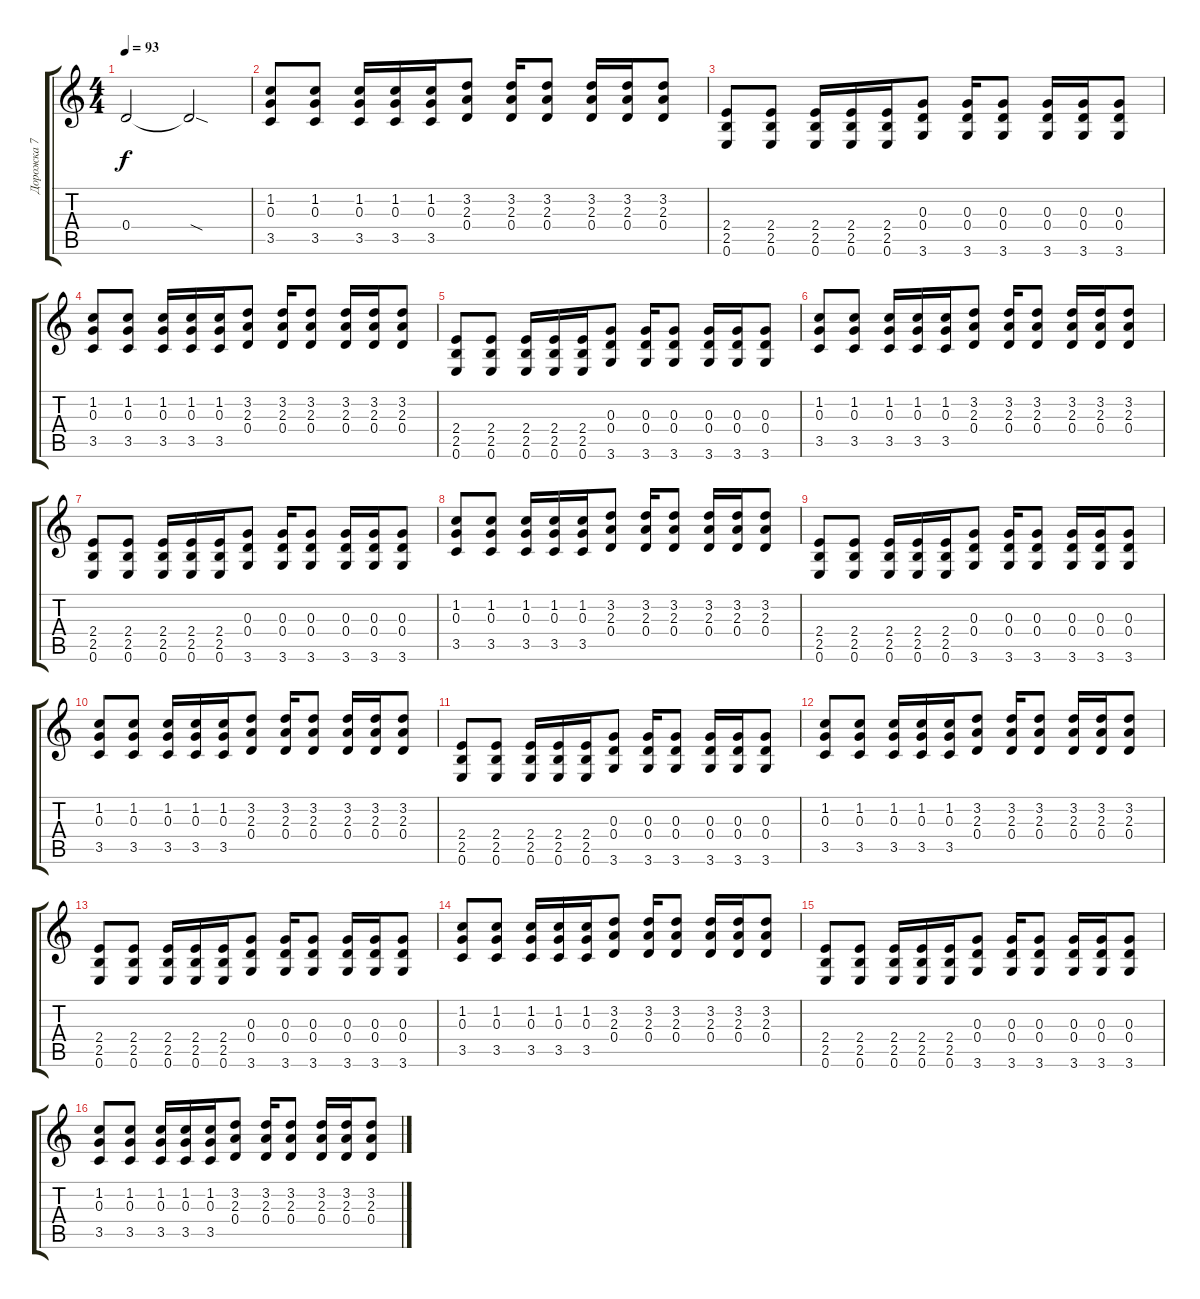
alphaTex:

\track ("Дорожка 7" "Дорожка 7") {instrument distortionguitar}
\staff {score tabs}
\tuning (E4 B3 G3 D3 A2 E2) {hide}
\ts (4 4)
\tempo 93
\clef g2
\ks c
0.4{t}.2{dy f} 0.4{sod t}.2 |
(1.2 0.3 3.5).8 (1.2 0.3 3.5).8 (1.2 0.3 3.5).16 (1.2 0.3 3.5).16 (1.2 0.3 3.5).16 (3.2 2.3 0.4).8 (3.2 2.3 0.4).16 (3.2 2.3 0.4).8 (3.2 2.3 0.4).16 (3.2 2.3 0.4).16 (3.2 2.3 0.4).8 |
(2.4 2.5 0.6).8 (2.4 2.5 0.6).8 (2.4 2.5 0.6).16 (2.4 2.5 0.6).16 (2.4 2.5 0.6).16 (0.3 0.4 3.6).8 (0.3 0.4 3.6).16 (0.3 0.4 3.6).8 (0.3 0.4 3.6).16 (0.3 0.4 3.6).16 (0.3 0.4 3.6).8 |
(1.2 0.3 3.5).8 (1.2 0.3 3.5).8 (1.2 0.3 3.5).16 (1.2 0.3 3.5).16 (1.2 0.3 3.5).16 (3.2 2.3 0.4).8 (3.2 2.3 0.4).16 (3.2 2.3 0.4).8 (3.2 2.3 0.4).16 (3.2 2.3 0.4).16 (3.2 2.3 0.4).8 |
(2.4 2.5 0.6).8 (2.4 2.5 0.6).8 (2.4 2.5 0.6).16 (2.4 2.5 0.6).16 (2.4 2.5 0.6).16 (0.3 0.4 3.6).8 (0.3 0.4 3.6).16 (0.3 0.4 3.6).8 (0.3 0.4 3.6).16 (0.3 0.4 3.6).16 (0.3 0.4 3.6).8 |
(1.2 0.3 3.5).8 (1.2 0.3 3.5).8 (1.2 0.3 3.5).16 (1.2 0.3 3.5).16 (1.2 0.3 3.5).16 (3.2 2.3 0.4).8 (3.2 2.3 0.4).16 (3.2 2.3 0.4).8 (3.2 2.3 0.4).16 (3.2 2.3 0.4).16 (3.2 2.3 0.4).8 |
(2.4 2.5 0.6).8 (2.4 2.5 0.6).8 (2.4 2.5 0.6).16 (2.4 2.5 0.6).16 (2.4 2.5 0.6).16 (0.3 0.4 3.6).8 (0.3 0.4 3.6).16 (0.3 0.4 3.6).8 (0.3 0.4 3.6).16 (0.3 0.4 3.6).16 (0.3 0.4 3.6).8 |
(1.2 0.3 3.5).8 (1.2 0.3 3.5).8 (1.2 0.3 3.5).16 (1.2 0.3 3.5).16 (1.2 0.3 3.5).16 (3.2 2.3 0.4).8 (3.2 2.3 0.4).16 (3.2 2.3 0.4).8 (3.2 2.3 0.4).16 (3.2 2.3 0.4).16 (3.2 2.3 0.4).8 |
(2.4 2.5 0.6).8 (2.4 2.5 0.6).8 (2.4 2.5 0.6).16 (2.4 2.5 0.6).16 (2.4 2.5 0.6).16 (0.3 0.4 3.6).8 (0.3 0.4 3.6).16 (0.3 0.4 3.6).8 (0.3 0.4 3.6).16 (0.3 0.4 3.6).16 (0.3 0.4 3.6).8 |
(1.2 0.3 3.5).8 (1.2 0.3 3.5).8 (1.2 0.3 3.5).16 (1.2 0.3 3.5).16 (1.2 0.3 3.5).16 (3.2 2.3 0.4).8 (3.2 2.3 0.4).16 (3.2 2.3 0.4).8 (3.2 2.3 0.4).16 (3.2 2.3 0.4).16 (3.2 2.3 0.4).8 |
(2.4 2.5 0.6).8 (2.4 2.5 0.6).8 (2.4 2.5 0.6).16 (2.4 2.5 0.6).16 (2.4 2.5 0.6).16 (0.3 0.4 3.6).8 (0.3 0.4 3.6).16 (0.3 0.4 3.6).8 (0.3 0.4 3.6).16 (0.3 0.4 3.6).16 (0.3 0.4 3.6).8 |
(1.2 0.3 3.5).8 (1.2 0.3 3.5).8 (1.2 0.3 3.5).16 (1.2 0.3 3.5).16 (1.2 0.3 3.5).16 (3.2 2.3 0.4).8 (3.2 2.3 0.4).16 (3.2 2.3 0.4).8 (3.2 2.3 0.4).16 (3.2 2.3 0.4).16 (3.2 2.3 0.4).8 |
(2.4 2.5 0.6).8 (2.4 2.5 0.6).8 (2.4 2.5 0.6).16 (2.4 2.5 0.6).16 (2.4 2.5 0.6).16 (0.3 0.4 3.6).8 (0.3 0.4 3.6).16 (0.3 0.4 3.6).8 (0.3 0.4 3.6).16 (0.3 0.4 3.6).16 (0.3 0.4 3.6).8 |
(1.2 0.3 3.5).8 (1.2 0.3 3.5).8 (1.2 0.3 3.5).16 (1.2 0.3 3.5).16 (1.2 0.3 3.5).16 (3.2 2.3 0.4).8 (3.2 2.3 0.4).16 (3.2 2.3 0.4).8 (3.2 2.3 0.4).16 (3.2 2.3 0.4).16 (3.2 2.3 0.4).8 |
(2.4 2.5 0.6).8 (2.4 2.5 0.6).8 (2.4 2.5 0.6).16 (2.4 2.5 0.6).16 (2.4 2.5 0.6).16 (0.3 0.4 3.6).8 (0.3 0.4 3.6).16 (0.3 0.4 3.6).8 (0.3 0.4 3.6).16 (0.3 0.4 3.6).16 (0.3 0.4 3.6).8 |
(1.2 0.3 3.5).8 (1.2 0.3 3.5).8 (1.2 0.3 3.5).16 (1.2 0.3 3.5).16 (1.2 0.3 3.5).16 (3.2 2.3 0.4).8 (3.2 2.3 0.4).16 (3.2 2.3 0.4).8 (3.2 2.3 0.4).16 (3.2 2.3 0.4).16 (3.2 2.3 0.4).8
